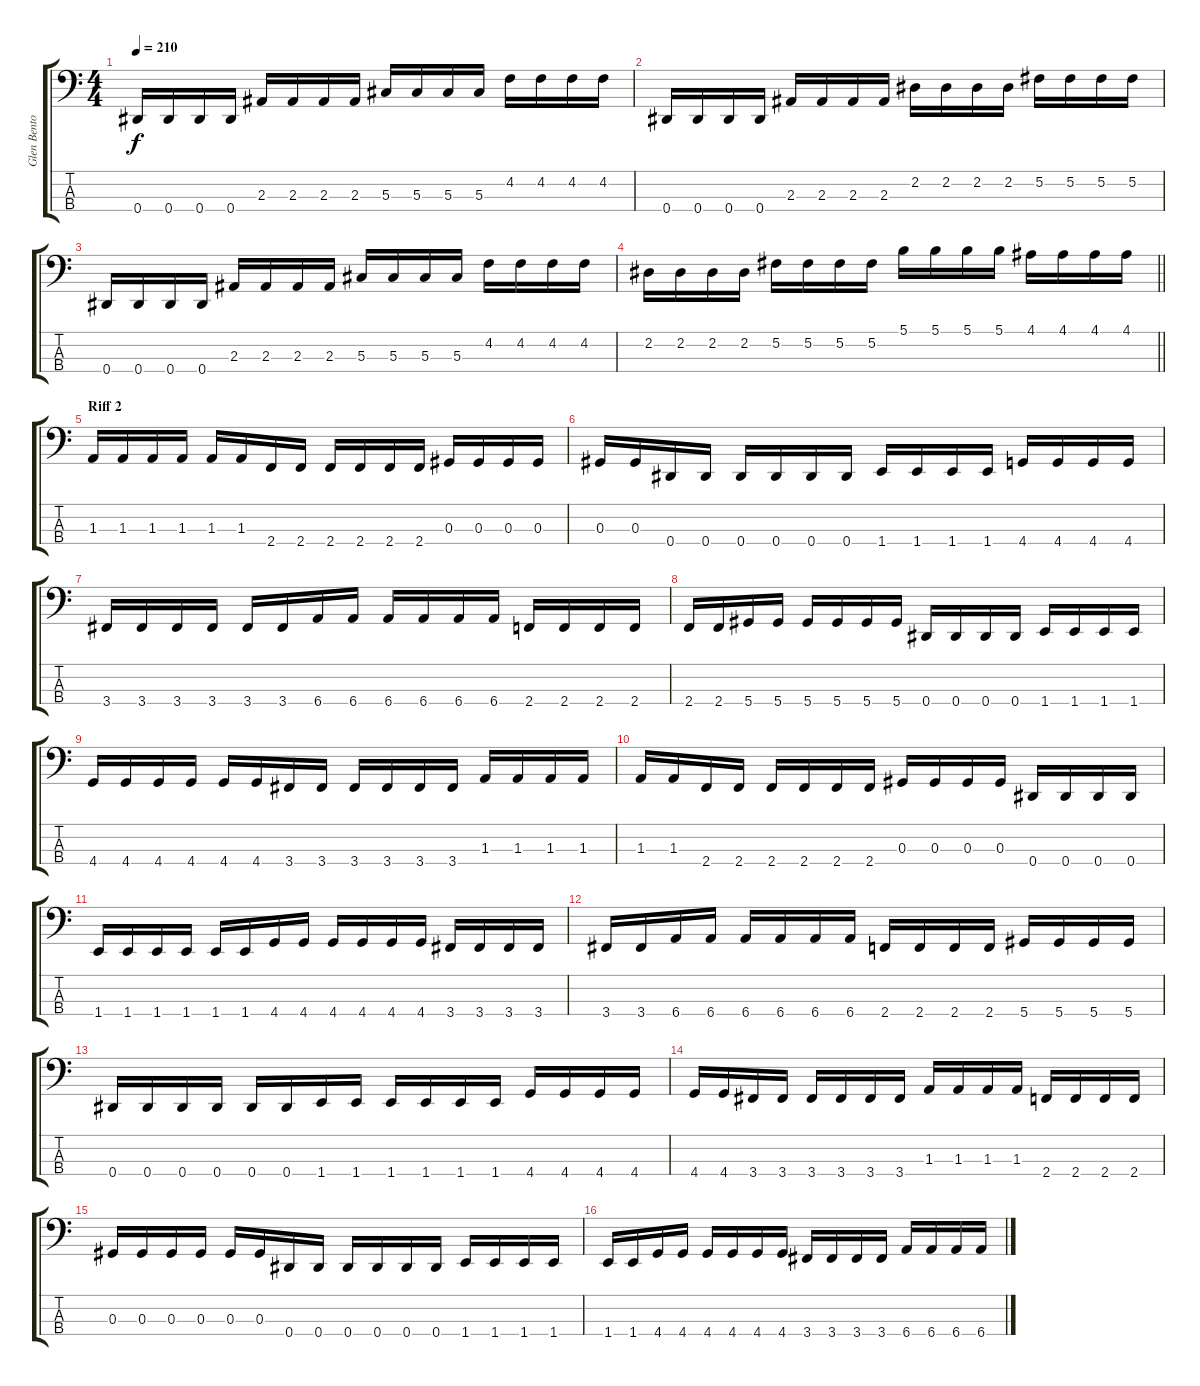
\track ("Glen Benton" "Glen Bento") {instrument electricbasspick}
\staff {score tabs}
\tuning (Gb2 Db2 Ab1 Eb1) {hide}
\ts (4 4)
\tempo 210
\clef f4
\ks c
0.4.16{dy f} 0.4.16 0.4.16 0.4.16 2.3.16 2.3.16 2.3.16 2.3.16 5.3.16 5.3.16 5.3.16 5.3.16 4.2.16 4.2.16 4.2.16 4.2.16 |
0.4.16 0.4.16 0.4.16 0.4.16 2.3.16 2.3.16 2.3.16 2.3.16 2.2.16 2.2.16 2.2.16 2.2.16 5.2.16 5.2.16 5.2.16 5.2.16 |
0.4.16 0.4.16 0.4.16 0.4.16 2.3.16 2.3.16 2.3.16 2.3.16 5.3.16 5.3.16 5.3.16 5.3.16 4.2.16 4.2.16 4.2.16 4.2.16 |
\barLineRight lightlight
2.2.16 2.2.16 2.2.16 2.2.16 5.2.16 5.2.16 5.2.16 5.2.16 5.1.16 5.1.16 5.1.16 5.1.16 4.1.16 4.1.16 4.1.16 4.1.16 |
\section ("" "Riff 2")
1.3.16 1.3.16 1.3.16 1.3.16 1.3.16 1.3.16 2.4.16 2.4.16 2.4.16 2.4.16 2.4.16 2.4.16 0.3.16 0.3.16 0.3.16 0.3.16 |
0.3.16 0.3.16 0.4.16 0.4.16 0.4.16 0.4.16 0.4.16 0.4.16 1.4.16 1.4.16 1.4.16 1.4.16 4.4.16 4.4.16 4.4.16 4.4.16 |
3.4.16 3.4.16 3.4.16 3.4.16 3.4.16 3.4.16 6.4.16 6.4.16 6.4.16 6.4.16 6.4.16 6.4.16 2.4.16 2.4.16 2.4.16 2.4.16 |
2.4.16 2.4.16 5.4.16 5.4.16 5.4.16 5.4.16 5.4.16 5.4.16 0.4.16 0.4.16 0.4.16 0.4.16 1.4.16 1.4.16 1.4.16 1.4.16 |
4.4.16 4.4.16 4.4.16 4.4.16 4.4.16 4.4.16 3.4.16 3.4.16 3.4.16 3.4.16 3.4.16 3.4.16 1.3.16 1.3.16 1.3.16 1.3.16 |
1.3.16 1.3.16 2.4.16 2.4.16 2.4.16 2.4.16 2.4.16 2.4.16 0.3.16 0.3.16 0.3.16 0.3.16 0.4.16 0.4.16 0.4.16 0.4.16 |
1.4.16 1.4.16 1.4.16 1.4.16 1.4.16 1.4.16 4.4.16 4.4.16 4.4.16 4.4.16 4.4.16 4.4.16 3.4.16 3.4.16 3.4.16 3.4.16 |
3.4.16 3.4.16 6.4.16 6.4.16 6.4.16 6.4.16 6.4.16 6.4.16 2.4.16 2.4.16 2.4.16 2.4.16 5.4.16 5.4.16 5.4.16 5.4.16 |
0.4.16 0.4.16 0.4.16 0.4.16 0.4.16 0.4.16 1.4.16 1.4.16 1.4.16 1.4.16 1.4.16 1.4.16 4.4.16 4.4.16 4.4.16 4.4.16 |
4.4.16 4.4.16 3.4.16 3.4.16 3.4.16 3.4.16 3.4.16 3.4.16 1.3.16 1.3.16 1.3.16 1.3.16 2.4.16 2.4.16 2.4.16 2.4.16 |
0.3.16 0.3.16 0.3.16 0.3.16 0.3.16 0.3.16 0.4.16 0.4.16 0.4.16 0.4.16 0.4.16 0.4.16 1.4.16 1.4.16 1.4.16 1.4.16 |
1.4.16 1.4.16 4.4.16 4.4.16 4.4.16 4.4.16 4.4.16 4.4.16 3.4.16 3.4.16 3.4.16 3.4.16 6.4.16 6.4.16 6.4.16 6.4.16
